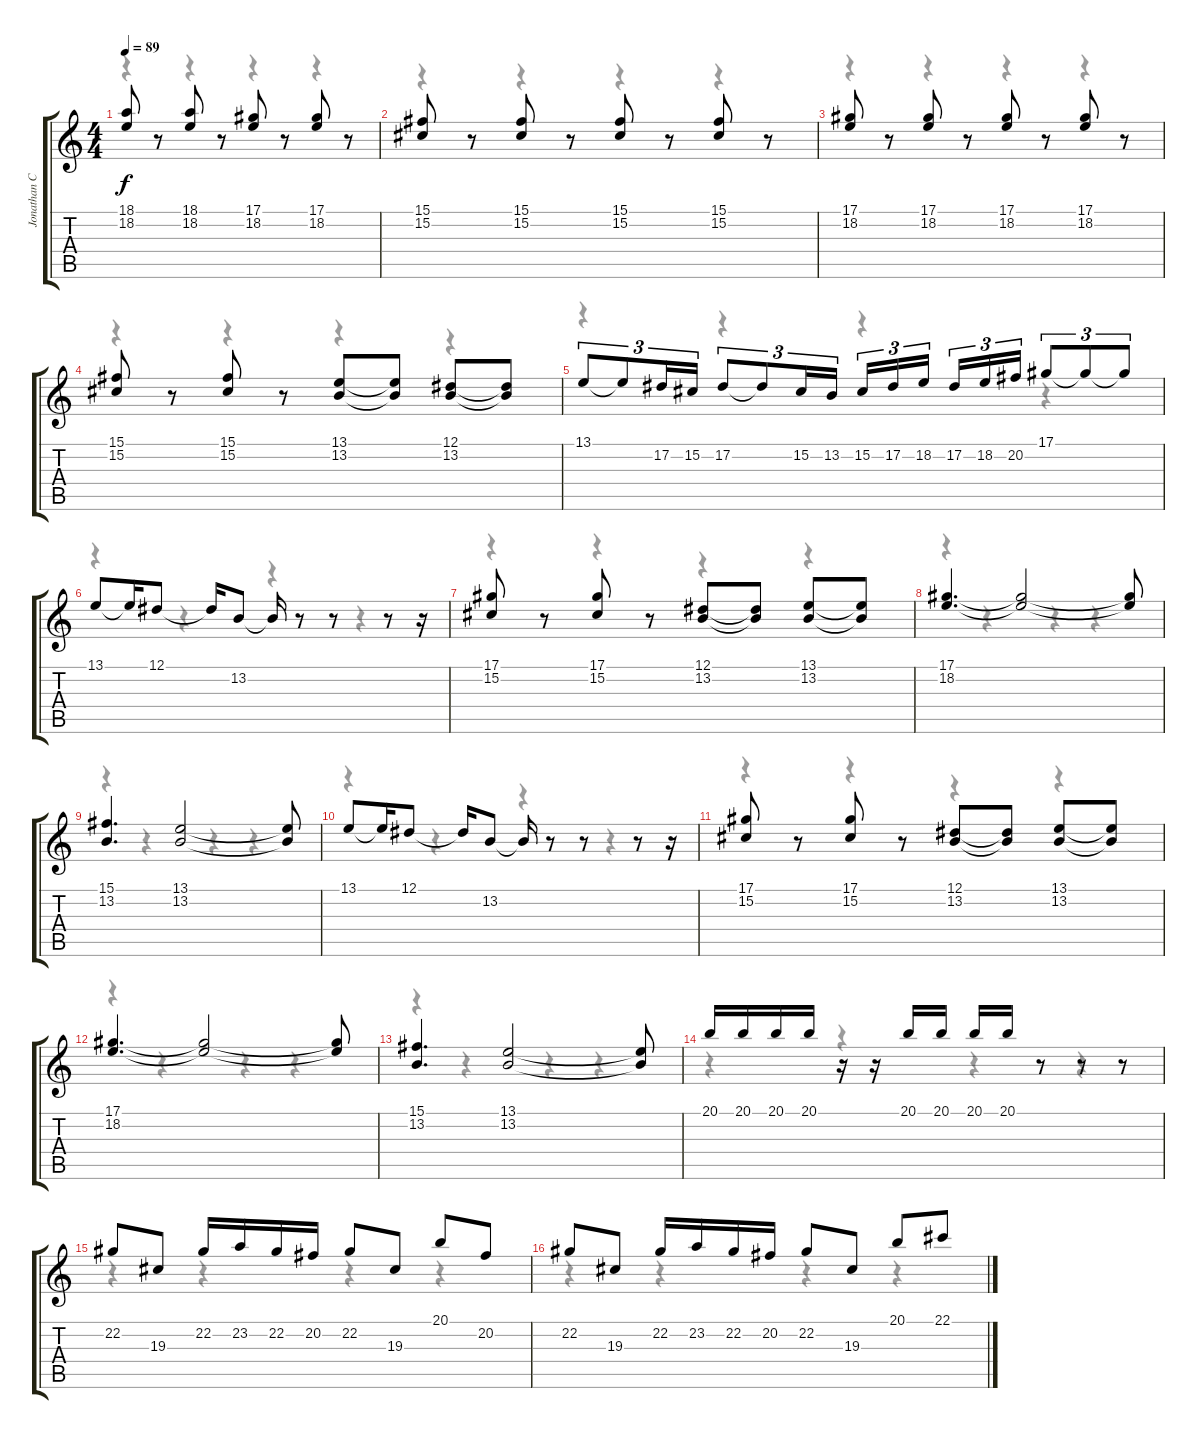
\track ("Jonathan Chu" "Jonathan C") {instrument violin}
\staff {score tabs}
\tuning (Eb4 Bb3 Gb3 Db3 Ab2 Db2) {hide}
\voice
\ts (4 4)
\tempo 89
\clef g2
\ks c
(18.1 18.2).8{dy f} r.8 (18.1 18.2).8 r.8 (17.1 18.2).8 r.8 (17.1 18.2).8 r.8 |
(15.1 15.2).8 r.8 (15.1 15.2).8 r.8 (15.1 15.2).8 r.8 (15.1 15.2).8 r.8 |
(17.1 18.2).8 r.8 (17.1 18.2).8 r.8 (17.1 18.2).8 r.8 (17.1 18.2).8 r.8 |
(15.1 15.2).8 r.8 (15.1 15.2).8 r.8 (13.1 13.2).8 (13.1{t} 13.2{t}).8 (12.1 13.2).8 (12.1{t} 13.2{t}).8 |
13.1.8{tu (3 2)} 13.1{t}.8{tu (3 2)} 17.2.16{tu (3 2)} 15.2.16{tu (3 2)} 17.2.8{tu (3 2)} 17.2{t}.8{tu (3 2)} 15.2.16{tu (3 2)} 13.2.16{tu (3 2)} 15.2.16{tu (3 2)} 17.2.16{tu (3 2)} 18.2.16{tu (3 2)} 17.2.16{tu (3 2)} 18.2.16{tu (3 2)} 20.2.16{tu (3 2)} 17.1.8{tu (3 2)} 17.1{t}.8{tu (3 2)} 17.1{t}.8{tu (3 2)} |
13.1.8 13.1{t}.16 12.1.8 12.1{t}.16 13.2.8 13.2{t}.16 r.8 r.8 r.8 r.16 |
(17.1 15.2).8 r.8 (17.1 15.2).8 r.8 (12.1 13.2).8 (12.1{t} 13.2{t}).8 (13.1 13.2).8 (13.1{t} 13.2{t}).8 |
(17.1 18.2).4{d} (17.1{t} 18.2{t}).2 (17.1{t} 18.2{t}).8 |
(15.1 13.2).4{d} (13.1 13.2).2 (13.1{t} 13.2{t}).8 |
13.1.8 13.1{t}.16 12.1.8 12.1{t}.16 13.2.8 13.2{t}.16 r.8 r.8 r.8 r.16 |
(17.1 15.2).8 r.8 (17.1 15.2).8 r.8 (12.1 13.2).8 (12.1{t} 13.2{t}).8 (13.1 13.2).8 (13.1{t} 13.2{t}).8 |
(17.1 18.2).4{d} (17.1{t} 18.2{t}).2 (17.1{t} 18.2{t}).8 |
(15.1 13.2).4{d} (13.1 13.2).2 (13.1{t} 13.2{t}).8 |
20.1.16 20.1.16 20.1.16 20.1.16 r.16 r.16 20.1.16 20.1.16 20.1.16 20.1.16 r.8 r.8 r.8 |
22.2.8 19.3.8 22.2.16 23.2.16 22.2.16 20.2.16 22.2.8 19.3.8 20.1.8 20.2.8 |
22.2.8 19.3.8 22.2.16 23.2.16 22.2.16 20.2.16 22.2.8 19.3.8 20.1.8 22.1.8
\voice
\clef g2
\ottava regular
\simile none
\ks c
r.4{dy f} r.4 r.4 r.4 |
r.4 r.4 r.4 r.4 |
r.4 r.4 r.4 r.4 |
r.4 r.4 r.4 r.4 |
r.4 r.4 r.4 r.4 |
r.4 r.4 r.4 r.4 |
r.4 r.4 r.4 r.4 |
r.4 r.4 r.4 r.4 |
r.4 r.4 r.4 r.4 |
r.4 r.4 r.4 r.4 |
r.4 r.4 r.4 r.4 |
r.4 r.4 r.4 r.4 |
r.4 r.4 r.4 r.4 |
r.4 r.4 r.4 r.4 |
r.4 r.4 r.4 r.4 |
r.4 r.4 r.4 r.4
